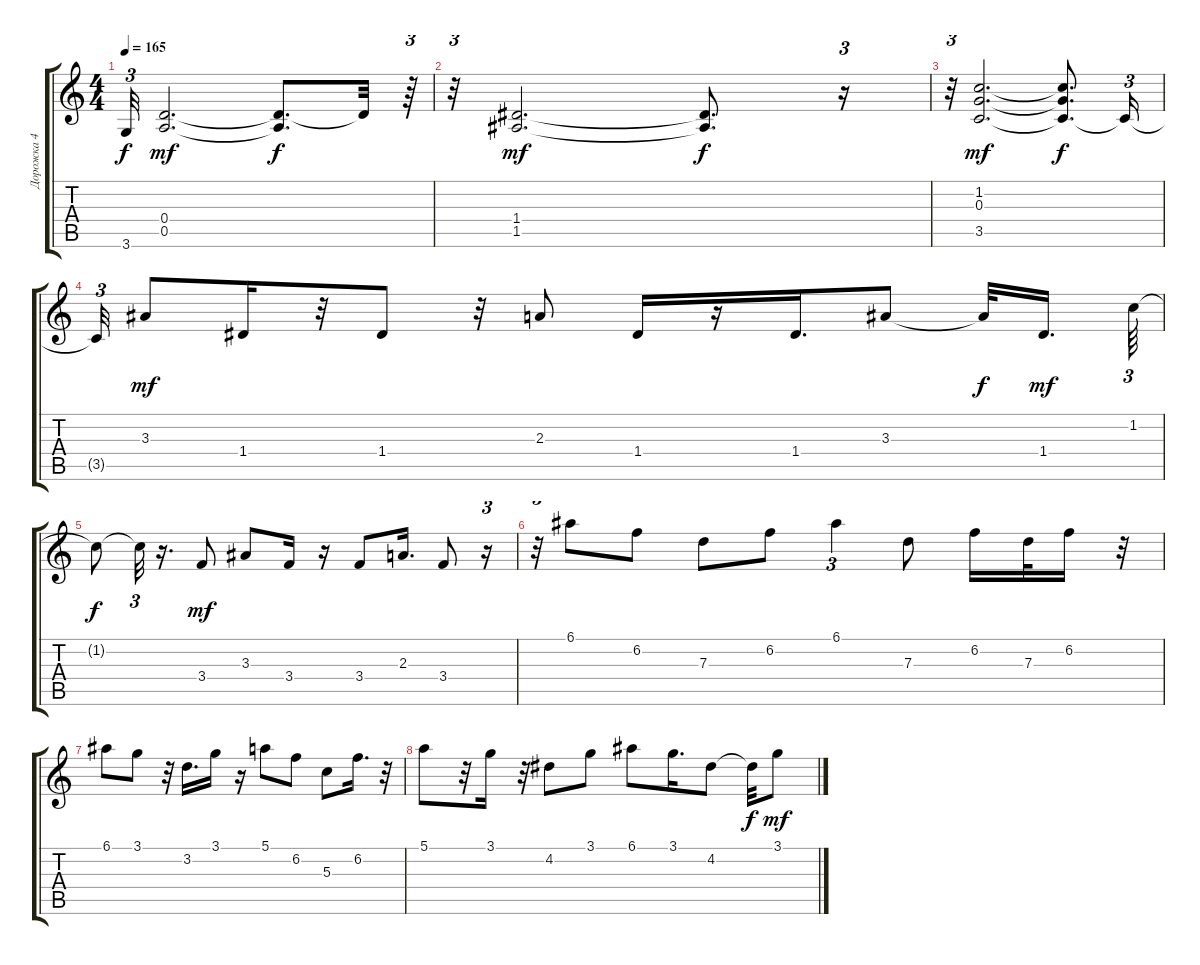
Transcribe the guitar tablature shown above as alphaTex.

\track ("Дорожка 4" "Дорожка 4") {instrument overdrivenguitar}
\staff {score tabs}
\tuning (E4 B3 G3 D3 A2 E2) {hide}
\ts (4 4)
\tempo 165
\clef g2
\ks c
3.6{t}.32{tu (3 2) dy f} (0.4 0.5).2{d dy mf} (0.4{t} 0.5{t}).8{d dy f} 0.4{t}.32 r.64{tu (3 2)} |
r.32{tu (3 2)} (1.4 1.5).2{d dy mf} (1.4{t} 1.5{t}).8{d dy f} r.16{tu (3 2)} |
r.32{tu (3 2)} (1.2 0.3 3.5).2{d dy mf} (1.2{t} 0.3{t} 3.5{t}).8{d dy f} 3.5{t}.16{tu (3 2)} |
3.5{t}.32{tu (3 2)} 3.3.8{dy mf} 1.4.16 r.32 1.4.8 r.32 2.3.8 1.4.16 r.16 1.4.16{d} 3.3.8 3.3{t}.32{dy f} 1.4.16{d dy mf beam splitsecondary} 1.2.64{tu (3 2)} |
1.2{t}.8{dy f} 1.2{t}.32{tu (3 2)} r.16{d} 3.4.8{dy mf} 3.3.8 3.4.16 r.16 3.4.8 2.3.16{d} 3.4.8 r.16{tu (3 2)} |
r.32{tu (3 2)} 6.1.8 6.2.8 7.3.8 6.2.8 6.1.4{tu (3 2)} 7.3.8 6.2.16 7.3.32 6.2.16 r.32 |
6.1.8 3.1.8 r.32 3.2.16{d} 3.1.16 r.16 5.1.8 6.2.8 5.3.8 6.2.16{d} r.32 |
5.1.8 r.32 3.1.16 r.32 4.2.8 3.1.8 6.1.8 3.1.16{d} 4.2.8 4.2{t}.32{dy f} 3.1.8{dy mf}
